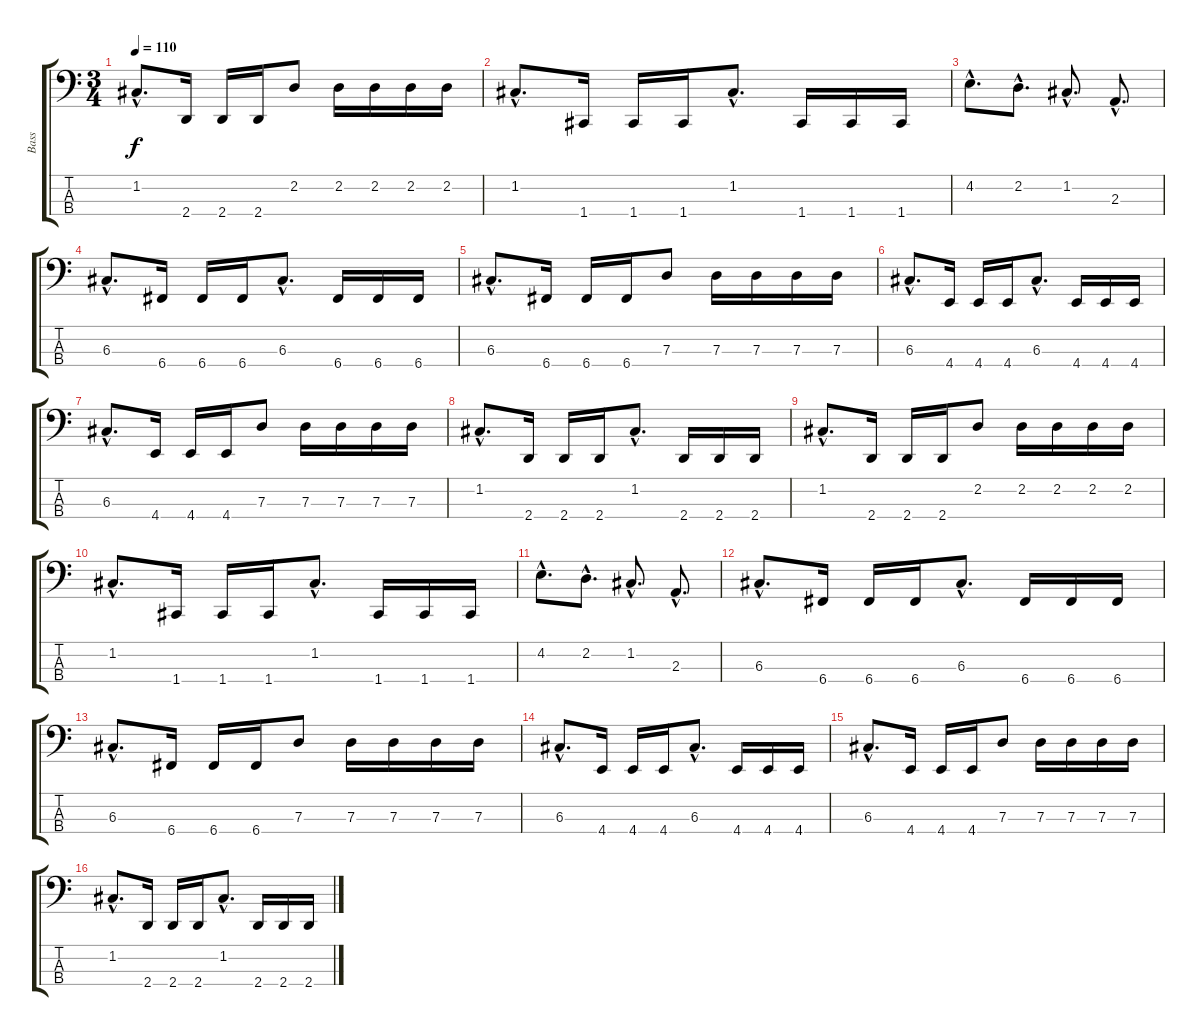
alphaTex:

\track ("Bass" "Bass") {instrument electricbassfinger}
\staff {score tabs}
\tuning (F2 C2 G1 C1) {hide}
\ts (3 4)
\tempo 110
\clef f4
\ks c
1.2{hac}.8{d dy f} 2.4.16 2.4.16 2.4.16 2.2.8 2.2.16 2.2.16 2.2.16 2.2.16 |
1.2{hac}.8{d} 1.4.16 1.4.16 1.4.16 1.2{hac}.8{d} 1.4.16 1.4.16 1.4.16 |
4.2{hac}.8{d} 2.2{hac}.8{d} 1.2{hac}.8{d} 2.3{hac}.8{d} |
6.3{hac}.8{d} 6.4.16 6.4.16 6.4.16 6.3{hac}.8{d} 6.4.16 6.4.16 6.4.16 |
6.3{hac}.8{d} 6.4.16 6.4.16 6.4.16 7.3.8 7.3.16 7.3.16 7.3.16 7.3.16 |
6.3{hac}.8{d} 4.4.16 4.4.16 4.4.16 6.3{hac}.8{d} 4.4.16 4.4.16 4.4.16 |
6.3{hac}.8{d} 4.4.16 4.4.16 4.4.16 7.3.8 7.3.16 7.3.16 7.3.16 7.3.16 |
1.2{hac}.8{d} 2.4.16 2.4.16 2.4.16 1.2{hac}.8{d} 2.4.16 2.4.16 2.4.16 |
1.2{hac}.8{d} 2.4.16 2.4.16 2.4.16 2.2.8 2.2.16 2.2.16 2.2.16 2.2.16 |
1.2{hac}.8{d} 1.4.16 1.4.16 1.4.16 1.2{hac}.8{d} 1.4.16 1.4.16 1.4.16 |
4.2{hac}.8{d} 2.2{hac}.8{d} 1.2{hac}.8{d} 2.3{hac}.8{d} |
6.3{hac}.8{d} 6.4.16 6.4.16 6.4.16 6.3{hac}.8{d} 6.4.16 6.4.16 6.4.16 |
6.3{hac}.8{d} 6.4.16 6.4.16 6.4.16 7.3.8 7.3.16 7.3.16 7.3.16 7.3.16 |
6.3{hac}.8{d} 4.4.16 4.4.16 4.4.16 6.3{hac}.8{d} 4.4.16 4.4.16 4.4.16 |
6.3{hac}.8{d} 4.4.16 4.4.16 4.4.16 7.3.8 7.3.16 7.3.16 7.3.16 7.3.16 |
1.2{hac}.8{d} 2.4.16 2.4.16 2.4.16 1.2{hac}.8{d} 2.4.16 2.4.16 2.4.16
